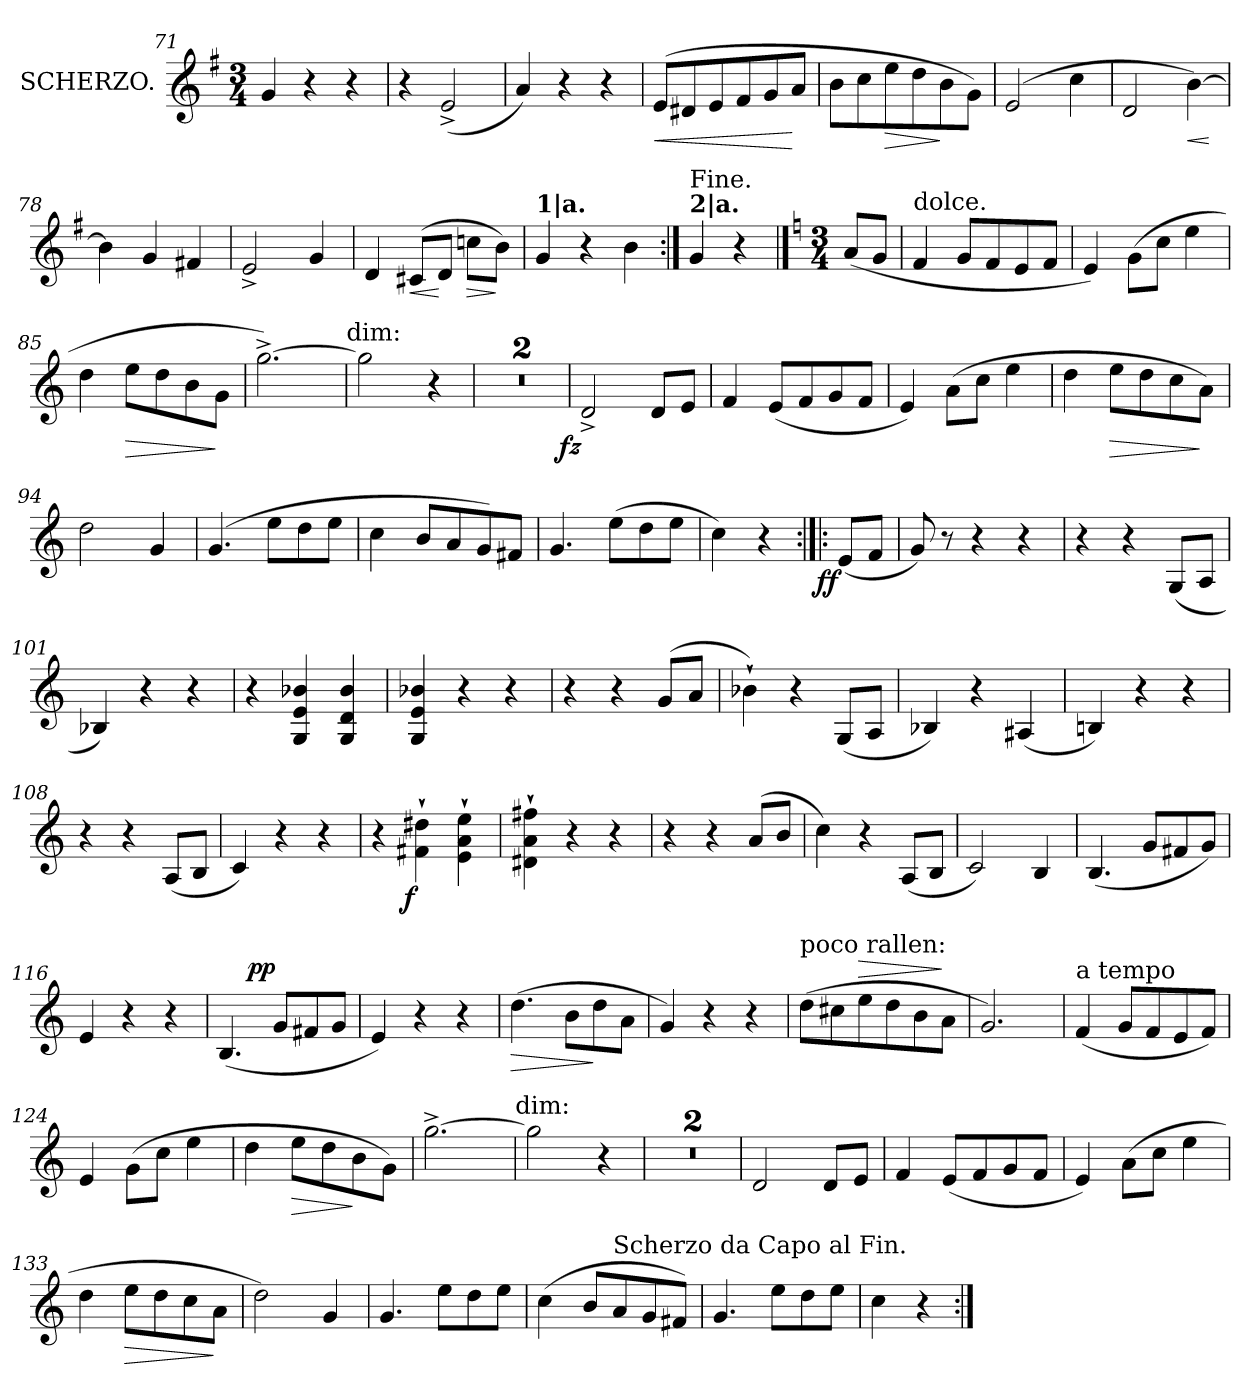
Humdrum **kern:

**kern	**dynam
*part1	*part1
*staff1	*staff1
*I"SCHERZO.	*
*clefG2	*
*k[f#]	*
*G:	*
*M3/4	*
=71	=71
4g	.
4r	.
4r	.
=72	=72
4r	.
(<2e^<	.
=73	=73
4a)	.
4r	.
4r	.
=74	=74
!	!LO:HP:b
(>8eL	<
8d#X	.
8e	.
8f#	.
8g	.
8aJ	[
=75	=75
8bL	.
8cc	.
!	!LO:HP:b
8ee	>
8dd	.
8b	]
8gJ)	.
=76	=76
(>2e	.
4cc	.
=77	=77
2d	.
!	!LO:HP:b
[4b)	<
.	[
=78	=78
4b]	.
4g	.
4f#X	.
=79	=79
2e^<	.
4g	.
=80	=80
4d	.
!	!LO:HP:b
(>8c#XL	<
8dJ	[
!	!LO:HP:b
8ccnL	>
8bJ)	]
=81	=81
!LO:TX:a:B:t=1|a.	!
4g	.
4r	.
4b	.
=:|!	=:|!
!LO:TX:a:B:t=2|a.	!
!LO:TX:a:t=Fine.	!
4g	.
4r	.
==82	==82
*k[]	*
*M3/4	*
(<8aL	.
8gJ	.
=83	=83
!LO:TX:a:t=dolce.	!
4f	.
8gL	.
8f	.
8e	.
8fJ	.
=84	=84
4e)	.
(>8g\L	.
8ccJ	.
4ee	.
=85	=85
4dd	.
!	!LO:HP:b
8eeL	>
8dd	.
8b	.
8gJ	]
=86	=86
[2.gg^<)	.
!LO:TX:t=dim&colon;	!
=87	=87
2gg]	.
4r	.
=88	=88
2.rdd	.
=89	=89
2.rdd	.
=90	=90
!	!LO:DY:rj
2d^>	fz
8dL	.
8eJ	.
=91	=91
4f	.
(<8eL	.
8f	.
8g	.
8fJ	.
=92	=92
4e)	.
(>8aL	.
8ccJ	.
4ee	.
=93	=93
4dd	.
!	!LO:HP:b
8eeL	>
8dd	.
8cc	.
8aJ)	]
=94	=94
2dd	.
4g	.
=95	=95
(>4.g	.
8eeL	.
8dd	.
8eeJ	.
=96	=96
4cc	.
8bL	.
8a	.
8g)	.
8f#XJ	.
=97	=97
4.g	.
(>8eeL	.
8dd	.
8eeJ	.
=	=
4cc)	.
4r	.
=98:|!|:	=98:|!|:
!	!LO:DY:rj
(<8eL	ff
8fJ	.
=99	=99
8g)	.
8r	.
4r	.
4r	.
=100	=100
4r	.
4r	.
(<8GL	.
8AJ	.
=101	=101
4B-X)	.
4r	.
4r	.
=102	=102
4r	.
4G 4e 4b-X	.
4G 4d 4b-	.
=103	=103
4G 4e 4b-X	.
4r	.
4r	.
=104	=104
4r	.
4r	.
(<8gL	.
8aJ	.
=105	=105
4b-X`>)	.
4r	.
(<8GL	.
8AJ	.
=106	=106
4B-X)	.
4r	.
(<4A#X	.
=107	=107
4Bn)	.
4r	.
4r	.
=108	=108
4r	.
4r	.
(<8AL	.
8BJ	.
=109	=109
4c)	.
4r	.
4r	.
=110	=110
4r	.
!	!LO:DY:rj
4f#X`>\ 4dd#X`>\	f
4e`>\ 4a`>\ 4ee`>\	.
=111	=111
4d#X`>\ 4a`>\ 4ff#X`>\	.
4r	.
4r	.
=112	=112
4r	.
4r	.
(<8aL	.
8bJ	.
=113	=113
4cc)	.
4r	.
(<8AL	.
8BJ	.
=114	=114
2c)	.
4B	.
=115	=115
(<4.B	.
8gL	.
8f#X	.
8gJ)	.
=116	=116
4e	.
4r	.
4r	.
=117	=117
(<4.B	.
!	!LO:DY:a:rj
8gL	pp
8f#X	.
8gJ	.
=118	=118
4e)	.
4r	.
4r	.
=119	=119
!	!LO:HP:b
(>4.dd	>
8bL	.
8dd	]
8aJ	.
=120	=120
4g)	.
4r	.
4r	.
=121	=121
!LO:TX:a:t=poco rallen&colon;	!
(>8ddL	.
8cc#X	.
!	!LO:HP:a
8ee	>
8dd	.
8b	.
8aJ	]
=122	=122
2.g)	.
=123	=123
!LO:TX:a:t=a tempo	!
(<4f	.
8gL	.
8f	.
8e	.
8fJ)	.
=124	=124
4e	.
(>8g\L	.
8ccJ	.
4ee	.
=125	=125
4dd	.
!	!LO:HP:b
8eeL	>
8dd	.
8b	]
8gJ)	.
=126	=126
[2.gg^<	.
!LO:TX:t=dim&colon;	!
=127	=127
2gg]	.
4r	.
=128	=128
2.rdd	.
=129	=129
2.rdd	.
=130	=130
2d	.
8dL	.
8eJ	.
=131	=131
4f	.
(<8eL	.
8f	.
8g	.
8fJ	.
=132	=132
4e)	.
(>8aL	.
8ccJ	.
4ee	.
=133	=133
4dd	.
!	!LO:HP:b
8eeL	>
8dd	.
8cc	.
8aJ	]
=134	=134
2dd)	.
4g	.
=135	=135
4.g	.
8eeL	.
8dd	.
8eeJ	.
=136	=136
(<4cc	.
8bL	.
!LO:TX:a:t=Scherzo da Capo al Fin.	!
8a	.
8g	.
8f#XJ)	.
=137	=137
4.g	.
8eeL	.
8dd	.
8eeJ	.
=138	=138
4cc	.
4r	.
=:|!	=:|!
*-	*-
